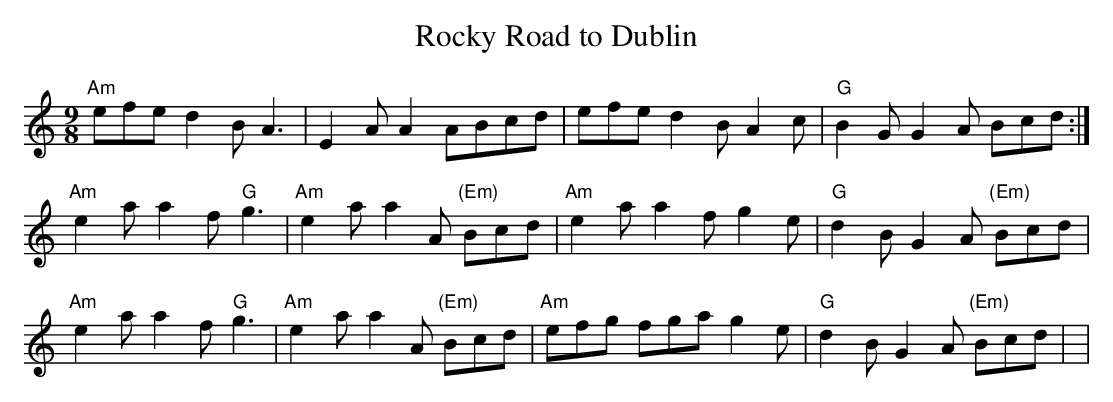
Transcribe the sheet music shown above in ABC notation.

X:1
T:Rocky Road to Dublin
M:9/8
L:1/8
K:Am
"Am"efe d2BA3|E2AA2ABcd|efe d2BA2c|"G"B2GG2A Bcd:|!
"Am"e2aa2f"G"g3|"Am"e2aa2A "(Em)"Bcd|"Am"e2aa2fg2e|"G"d2BG2A "(Em)"Bcd|!
"Am"e2aa2f"G"g3|"Am"e2aa2A "(Em)"Bcd|"Am"efg fgag2e|"G"d2BG2A "(Em)"Bcd|
|
